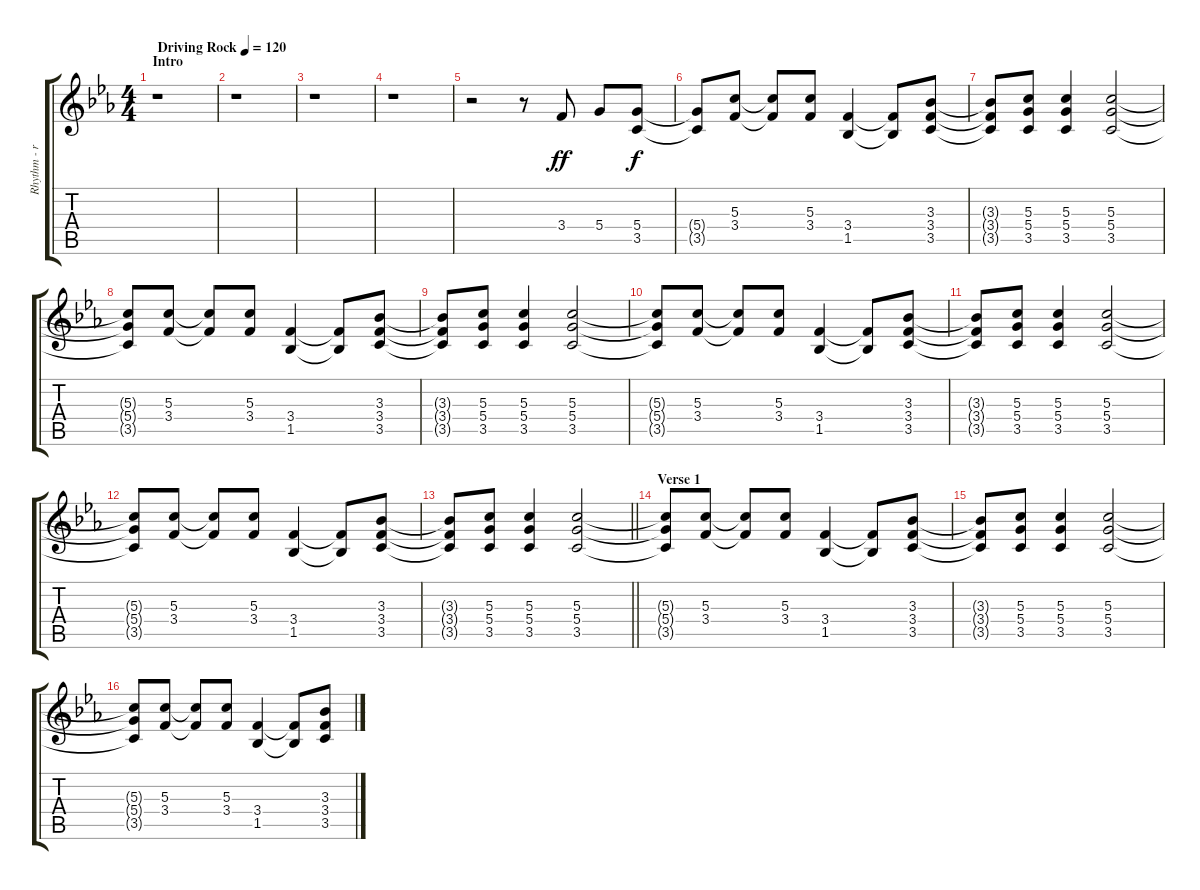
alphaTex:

\track ("Rhythm - right" "Rhythm - r") {instrument overdrivenguitar}
\staff {score tabs}
\tuning (E4 B3 G3 D3 A2 E2) {hide}
\ts (4 4)
\section ("" "Intro")
\tempo (120 "Driving Rock")
\clef g2
\ks cminor
r.1{dy ff instrument overdrivenguitar} |
r.1 |
r.1 |
r.1 |
r.2 r.8 3.4.8 5.4.8 (5.4 3.5).8{dy f} |
(5.4{t} 3.5{t}).8 (5.3 3.4).8 (5.3{t} 3.4{t}).8 (5.3 3.4).8 (3.4 1.5).4 (3.4{t} 1.5{t}).8 (3.3 3.4 3.5).8 |
(3.3{t} 3.4{t} 3.5{t}).8 (5.3 5.4 3.5).8 (5.3 5.4 3.5).4 (5.3 5.4 3.5).2 |
(5.3{t} 5.4{t} 3.5{t}).8 (5.3 3.4).8 (5.3{t} 3.4{t}).8 (5.3 3.4).8 (3.4 1.5).4 (3.4{t} 1.5{t}).8 (3.3 3.4 3.5).8 |
(3.3{t} 3.4{t} 3.5{t}).8 (5.3 5.4 3.5).8 (5.3 5.4 3.5).4 (5.3 5.4 3.5).2 |
(5.3{t} 5.4{t} 3.5{t}).8 (5.3 3.4).8 (5.3{t} 3.4{t}).8 (5.3 3.4).8 (3.4 1.5).4 (3.4{t} 1.5{t}).8 (3.3 3.4 3.5).8 |
(3.3{t} 3.4{t} 3.5{t}).8 (5.3 5.4 3.5).8 (5.3 5.4 3.5).4 (5.3 5.4 3.5).2 |
(5.3{t} 5.4{t} 3.5{t}).8 (5.3 3.4).8 (5.3{t} 3.4{t}).8 (5.3 3.4).8 (3.4 1.5).4 (3.4{t} 1.5{t}).8 (3.3 3.4 3.5).8 |
\barLineRight lightlight
(3.3{t} 3.4{t} 3.5{t}).8 (5.3 5.4 3.5).8 (5.3 5.4 3.5).4 (5.3 5.4 3.5).2 |
\section ("" "Verse 1")
(5.3{t} 5.4{t} 3.5{t}).8 (5.3 3.4).8 (5.3{t} 3.4{t}).8 (5.3 3.4).8 (3.4 1.5).4 (3.4{t} 1.5{t}).8 (3.3 3.4 3.5).8 |
(3.3{t} 3.4{t} 3.5{t}).8 (5.3 5.4 3.5).8 (5.3 5.4 3.5).4 (5.3 5.4 3.5).2 |
(5.3{t} 5.4{t} 3.5{t}).8 (5.3 3.4).8 (5.3{t} 3.4{t}).8 (5.3 3.4).8 (3.4 1.5).4 (3.4{t} 1.5{t}).8 (3.3 3.4 3.5).8
